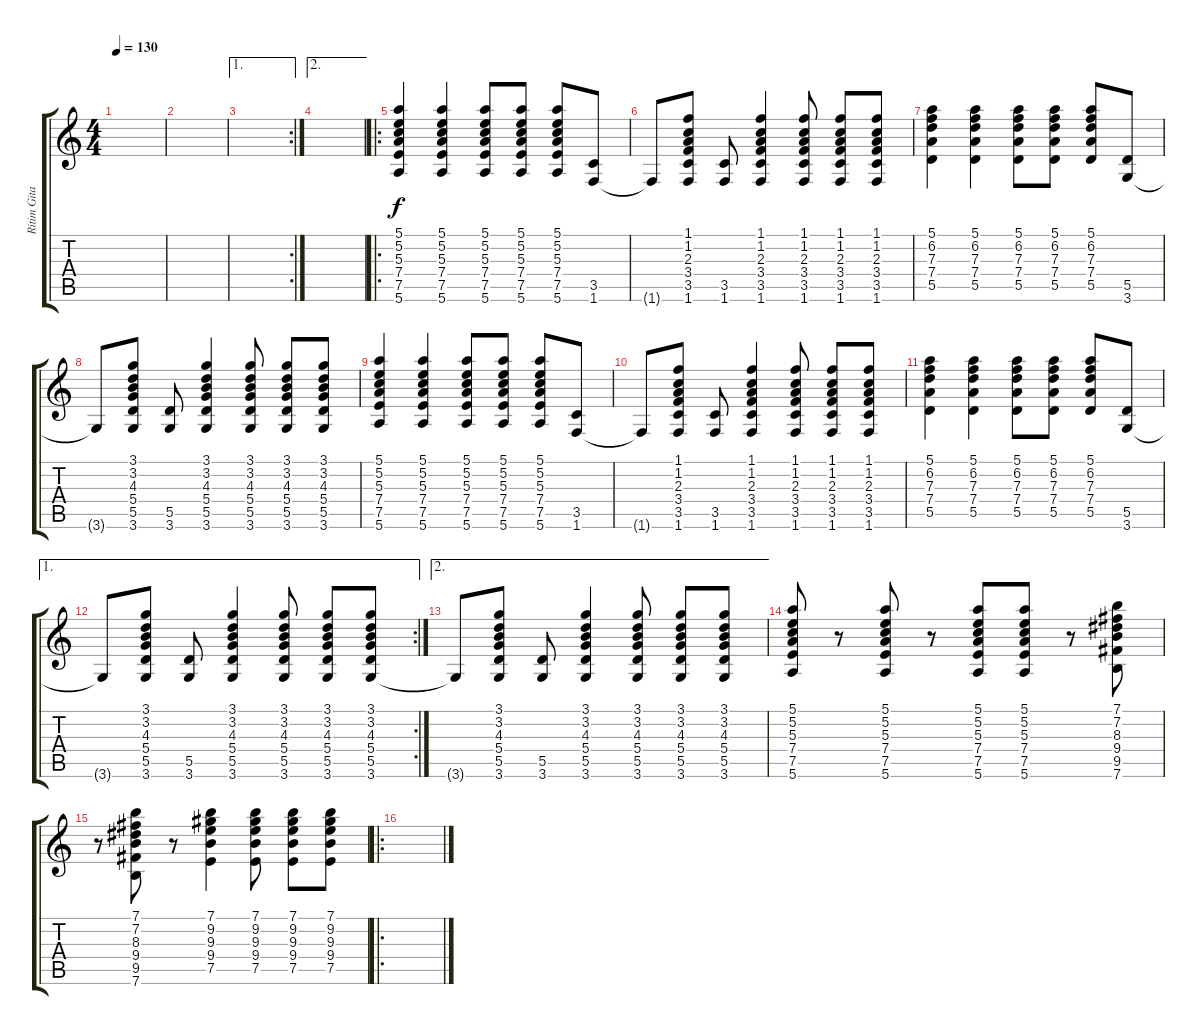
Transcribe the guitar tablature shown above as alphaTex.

\track ("Ritim Gitar 2" "Ritim Gita") {instrument overdrivenguitar}
\staff {score tabs}
\tuning (E4 B3 G3 D3 A2 E2) {hide}
\ts (4 4)
\tempo 130
\clef g2
\ks c
|
|
\ae 1
\rc 2
|
\ae 2
|
\ro
(5.1 5.2 5.3 7.4 7.5 5.6).4 (5.1 5.2 5.3 7.4 7.5 5.6).4 (5.1 5.2 5.3 7.4 7.5 5.6).8 (5.1 5.2 5.3 7.4 7.5 5.6).8 (5.1 5.2 5.3 7.4 7.5 5.6).8 (3.5 1.6).8 |
1.6{t}.8 (1.1 1.2 2.3 3.4 3.5 1.6).8 (3.5 1.6).8 (1.1 1.2 2.3 3.4 3.5 1.6).4 (1.1 1.2 2.3 3.4 3.5 1.6).8 (1.1 1.2 2.3 3.4 3.5 1.6).8 (1.1 1.2 2.3 3.4 3.5 1.6).8 |
(5.1 6.2 7.3 7.4 5.5).4 (5.1 6.2 7.3 7.4 5.5).4 (5.1 6.2 7.3 7.4 5.5).8 (5.1 6.2 7.3 7.4 5.5).8 (5.1 6.2 7.3 7.4 5.5).8 (5.5 3.6).8 |
3.6{t}.8 (3.1 3.2 4.3 5.4 5.5 3.6).8 (5.5 3.6).8 (3.1 3.2 4.3 5.4 5.5 3.6).4 (3.1 3.2 4.3 5.4 5.5 3.6).8 (3.1 3.2 4.3 5.4 5.5 3.6).8 (3.1 3.2 4.3 5.4 5.5 3.6).8 |
(5.1 5.2 5.3 7.4 7.5 5.6).4 (5.1 5.2 5.3 7.4 7.5 5.6).4 (5.1 5.2 5.3 7.4 7.5 5.6).8 (5.1 5.2 5.3 7.4 7.5 5.6).8 (5.1 5.2 5.3 7.4 7.5 5.6).8 (3.5 1.6).8 |
1.6{t}.8 (1.1 1.2 2.3 3.4 3.5 1.6).8 (3.5 1.6).8 (1.1 1.2 2.3 3.4 3.5 1.6).4 (1.1 1.2 2.3 3.4 3.5 1.6).8 (1.1 1.2 2.3 3.4 3.5 1.6).8 (1.1 1.2 2.3 3.4 3.5 1.6).8 |
(5.1 6.2 7.3 7.4 5.5).4 (5.1 6.2 7.3 7.4 5.5).4 (5.1 6.2 7.3 7.4 5.5).8 (5.1 6.2 7.3 7.4 5.5).8 (5.1 6.2 7.3 7.4 5.5).8 (5.5 3.6).8 |
\ae 1
\rc 2
3.6{t}.8 (3.1 3.2 4.3 5.4 5.5 3.6).8 (5.5 3.6).8 (3.1 3.2 4.3 5.4 5.5 3.6).4 (3.1 3.2 4.3 5.4 5.5 3.6).8 (3.1 3.2 4.3 5.4 5.5 3.6).8 (3.1 3.2 4.3 5.4 5.5 3.6).8 |
\ae 2
3.6{t}.8 (3.1 3.2 4.3 5.4 5.5 3.6).8 (5.5 3.6).8 (3.1 3.2 4.3 5.4 5.5 3.6).4 (3.1 3.2 4.3 5.4 5.5 3.6).8 (3.1 3.2 4.3 5.4 5.5 3.6).8 (3.1 3.2 4.3 5.4 5.5 3.6).8 |
(5.1 5.2 5.3 7.4 7.5 5.6).8 r.8 (5.1 5.2 5.3 7.4 7.5 5.6).8 r.8 (5.1 5.2 5.3 7.4 7.5 5.6).8 (5.1 5.2 5.3 7.4 7.5 5.6).8 r.8 (7.1 7.2 8.3 9.4 9.5 7.6).8 |
r.8 (7.1 7.2 8.3 9.4 9.5 7.6).8 r.8 (7.1 9.2 9.3 9.4 7.5).4 (7.1 9.2 9.3 9.4 7.5).8 (7.1 9.2 9.3 9.4 7.5).8 (7.1 9.2 9.3 9.4 7.5).8 |
\ro
